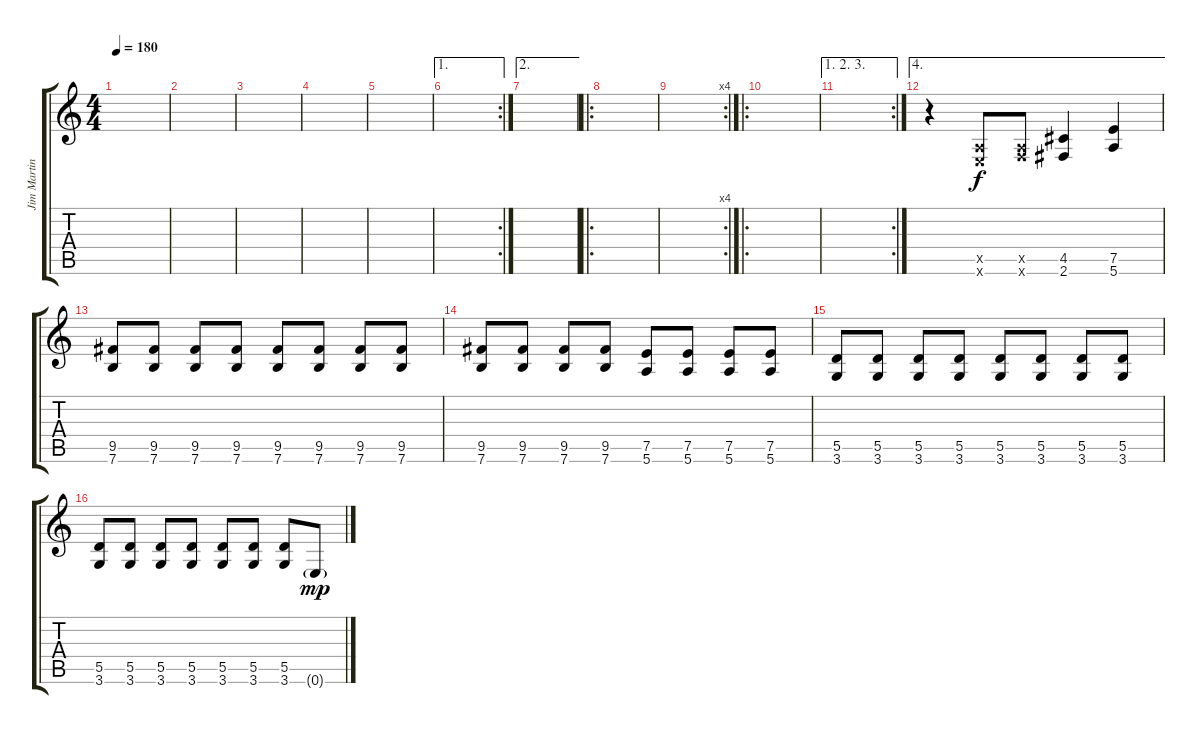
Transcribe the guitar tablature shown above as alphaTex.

\track ("Jim Martin 2" "Jim Martin") {instrument distortionguitar}
\staff {score tabs}
\tuning (E4 B3 G3 D3 A2 E2) {hide}
\ts (4 4)
\tempo 180
\clef g2
\ks c
|
|
|
|
|
\ae 1
\rc 2
|
\ae 2
|
\ro
|
\rc 4
|
\ro
|
\ae (1 2 3)
\rc 2
|
\ae 4
r.4 (0.5{x} 0.6{x}).8 (0.5{x} 1.6{x}).8 (4.5 2.6).4 (7.5 5.6).4 |
(9.5 7.6).8 (9.5 7.6).8 (9.5 7.6).8 (9.5 7.6).8 (9.5 7.6).8 (9.5 7.6).8 (9.5 7.6).8 (9.5 7.6).8 |
(9.5 7.6).8 (9.5 7.6).8 (9.5 7.6).8 (9.5 7.6).8 (7.5 5.6).8 (7.5 5.6).8 (7.5 5.6).8 (7.5 5.6).8 |
(5.5 3.6).8 (5.5 3.6).8 (5.5 3.6).8 (5.5 3.6).8 (5.5 3.6).8 (5.5 3.6).8 (5.5 3.6).8 (5.5 3.6).8 |
(5.5 3.6).8 (5.5 3.6).8 (5.5 3.6).8 (5.5 3.6).8 (5.5 3.6).8 (5.5 3.6).8 (5.5 3.6).8 0.6{g}.8{dy mp}
